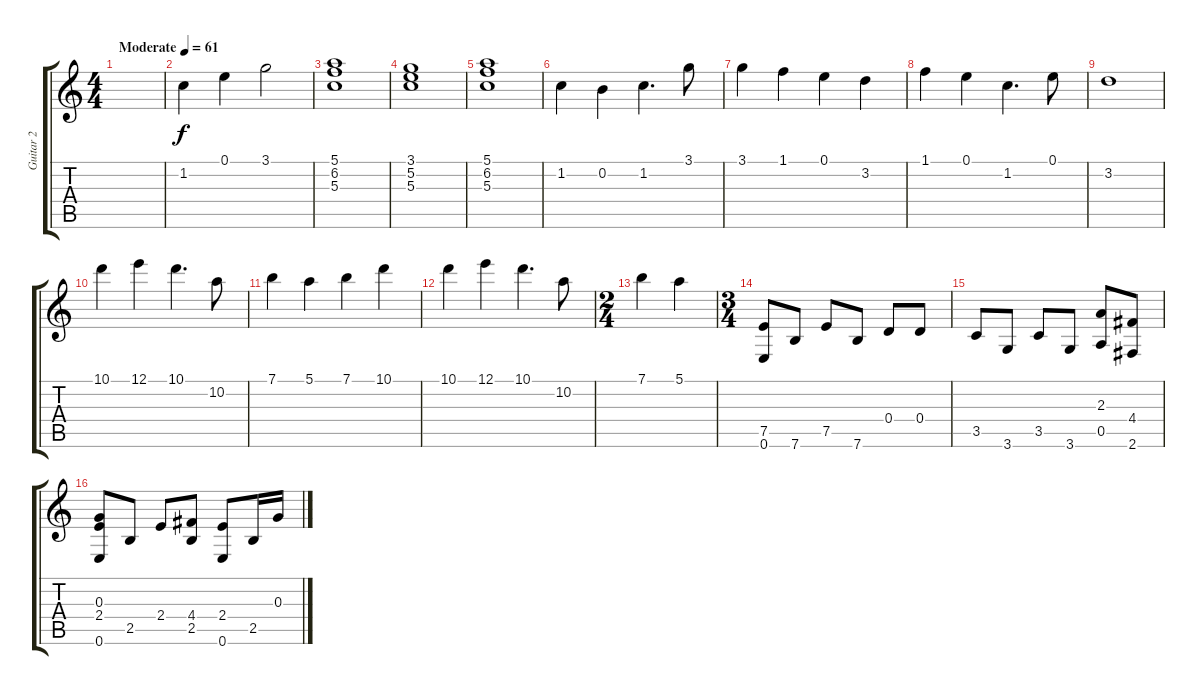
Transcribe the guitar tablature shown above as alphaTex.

\track ("Guitar 2" "Guitar 2") {instrument acousticguitarsteel}
\staff {score tabs}
\tuning (E4 B3 G3 D3 A2 E2) {hide}
\ts (4 4)
\tempo (61 "Moderate")
\clef g2
\ks c
|
1.2.4 0.1.4 3.1.2 |
(5.1 6.2 5.3).1 |
(3.1 5.2 5.3).1 |
(5.1 6.2 5.3).1 |
1.2.4{dy f} 0.2.4 1.2.4{d} 3.1.8 |
3.1.4 1.1.4 0.1.4 3.2.4 |
1.1.4 0.1.4 1.2.4{d} 0.1.8 |
3.2.1 |
10.1.4 12.1.4 10.1.4{d} 10.2.8 |
7.1.4 5.1.4 7.1.4 10.1.4 |
10.1.4 12.1.4 10.1.4{d} 10.2.8 |
\ts (2 4)
7.1.4 5.1.4 |
\ts (3 4)
(7.5 0.6).8 7.6.8 7.5.8 7.6.8 0.4.8 0.4.8 |
3.5.8 3.6.8 3.5.8 3.6.8 (2.3 0.5).8 (4.4 2.6).8 |
(0.3 2.4 0.6).8 2.5.8 2.4.8 (4.4 2.5).8 (2.4 0.6).8 2.5.16 0.3.16
